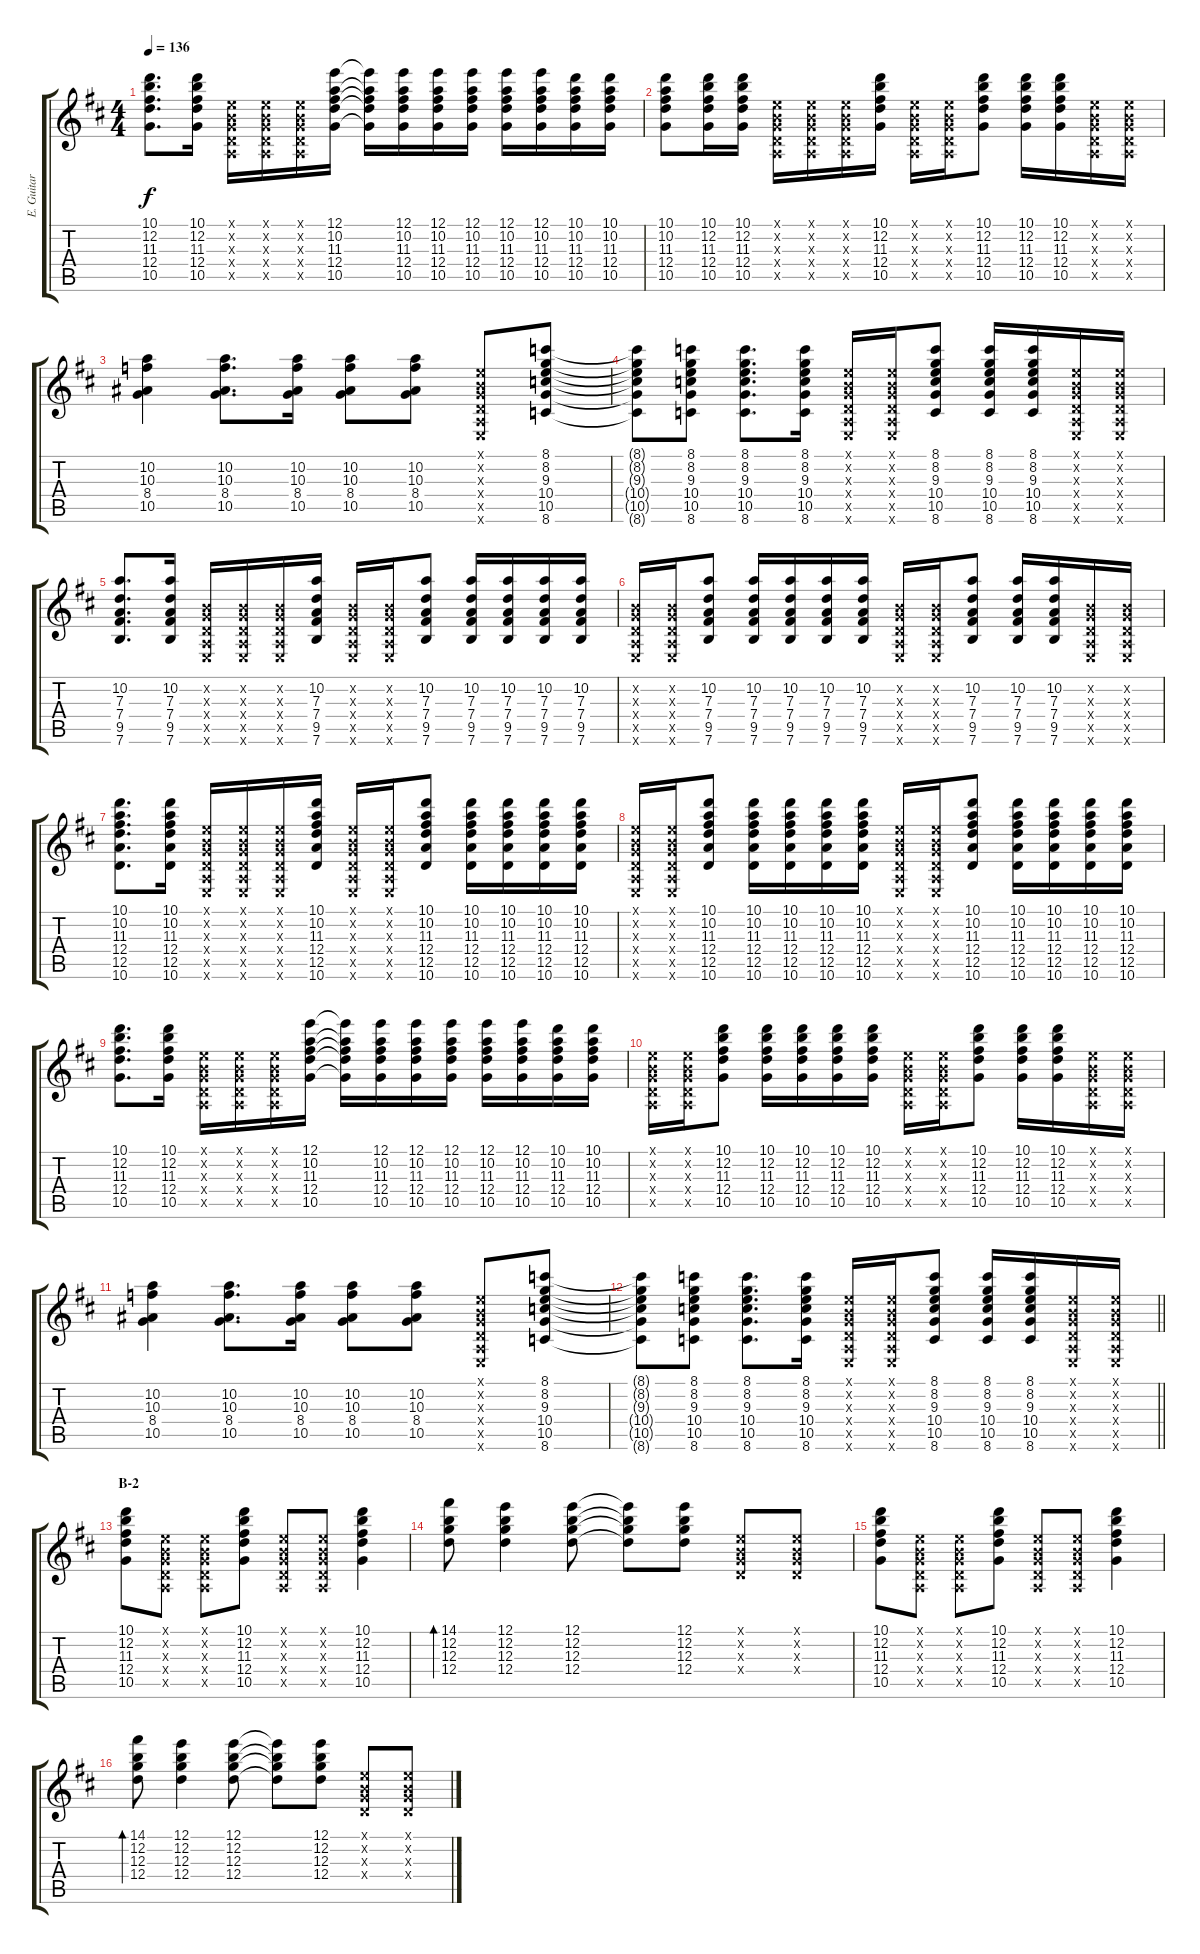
\track ("E. Guitar II" "E. Guitar ") {instrument electricguitarclean}
\staff {score tabs}
\tuning (E4 B3 G3 D3 A2 E2) {hide}
\ts (4 4)
\tempo 136
\clef g2
\ks d
(10.1 12.2 11.3 12.4 10.5).8{d dy f} (10.1 12.2 11.3 12.4 10.5).16 (0.1{x} 0.2{x} 0.3{x} 0.4{x} 0.5{x}).16 (0.1{x} 0.2{x} 0.3{x} 0.4{x} 0.5{x}).16 (0.1{x} 0.2{x} 0.3{x} 0.4{x} 0.5{x}).16 (12.1 10.2 11.3 12.4 10.5).16 (12.1{t} 10.2{t} 11.3{t} 12.4{t} 10.5{t}).16 (12.1 10.2 11.3 12.4 10.5).16 (12.1 10.2 11.3 12.4 10.5).16 (12.1 10.2 11.3 12.4 10.5).16 (12.1 10.2 11.3 12.4 10.5).16 (12.1 10.2 11.3 12.4 10.5).16 (10.1 10.2 11.3 12.4 10.5).16 (10.1 10.2 11.3 12.4 10.5).16 |
(10.1 10.2 11.3 12.4 10.5).8 (10.1 12.2 11.3 12.4 10.5).16 (10.1 12.2 11.3 12.4 10.5).16 (0.1{x} 0.2{x} 0.3{x} 0.4{x} 0.5{x}).16 (0.1{x} 0.2{x} 0.3{x} 0.4{x} 0.5{x}).16 (0.1{x} 0.2{x} 0.3{x} 0.4{x} 0.5{x}).16 (10.1 12.2 11.3 12.4 10.5).16 (0.1{x} 0.2{x} 0.3{x} 0.4{x} 0.5{x}).16 (0.1{x} 0.2{x} 0.3{x} 0.4{x} 0.5{x}).16 (10.1 12.2 11.3 12.4 10.5).8 (10.1 12.2 11.3 12.4 10.5).16 (10.1 12.2 11.3 12.4 10.5).16 (0.1{x} 0.2{x} 0.3{x} 0.4{x} 0.5{x}).16 (0.1{x} 0.2{x} 0.3{x} 0.4{x} 0.5{x}).16 |
(10.2 10.3 8.4 10.5).4 (10.2 10.3 8.4 10.5).8{d} (10.2 10.3 8.4 10.5).16 (10.2 10.3 8.4 10.5).8 (10.2 10.3 8.4 10.5).8 (0.1{x} 0.2{x} 0.3{x} 0.4{x} 0.5{x} 0.6{x}).8 (8.1 8.2 9.3 10.4 10.5 8.6).8 |
(8.1{t} 8.2{t} 9.3{t} 10.4{t} 10.5{t} 8.6{t}).8 (8.1 8.2 9.3 10.4 10.5 8.6).8 (8.1 8.2 9.3 10.4 10.5 8.6).8{d} (8.1 8.2 9.3 10.4 10.5 8.6).16 (0.1{x} 0.2{x} 0.3{x} 0.4{x} 0.5{x} 0.6{x}).16 (0.1{x} 0.2{x} 0.3{x} 0.4{x} 0.5{x} 0.6{x}).16 (8.1 8.2 9.3 10.4 10.5 8.6).8 (8.1 8.2 9.3 10.4 10.5 8.6).16 (8.1 8.2 9.3 10.4 10.5 8.6).16 (0.1{x} 0.2{x} 0.3{x} 0.4{x} 0.5{x} 0.6{x}).16 (0.1{x} 0.2{x} 0.3{x} 0.4{x} 0.5{x} 0.6{x}).16 |
(10.2 7.3 7.4 9.5 7.6).8{d} (10.2 7.3 7.4 9.5 7.6).16 (0.2{x} 0.3{x} 0.4{x} 0.5{x} 0.6{x}).16 (0.2{x} 0.3{x} 0.4{x} 0.5{x} 0.6{x}).16 (0.2{x} 0.3{x} 0.4{x} 0.5{x} 0.6{x}).16 (10.2 7.3 7.4 9.5 7.6).16 (0.2{x} 0.3{x} 0.4{x} 0.5{x} 0.6{x}).16 (0.2{x} 0.3{x} 0.4{x} 0.5{x} 0.6{x}).16 (10.2 7.3 7.4 9.5 7.6).8 (10.2 7.3 7.4 9.5 7.6).16 (10.2 7.3 7.4 9.5 7.6).16 (10.2 7.3 7.4 9.5 7.6).16 (10.2 7.3 7.4 9.5 7.6).16 |
(0.2{x} 0.3{x} 0.4{x} 0.5{x} 0.6{x}).16 (0.2{x} 0.3{x} 0.4{x} 0.5{x} 0.6{x}).16 (10.2 7.3 7.4 9.5 7.6).8 (10.2 7.3 7.4 9.5 7.6).16 (10.2 7.3 7.4 9.5 7.6).16 (10.2 7.3 7.4 9.5 7.6).16 (10.2 7.3 7.4 9.5 7.6).16 (0.2{x} 0.3{x} 0.4{x} 0.5{x} 0.6{x}).16 (0.2{x} 0.3{x} 0.4{x} 0.5{x} 0.6{x}).16 (10.2 7.3 7.4 9.5 7.6).8 (10.2 7.3 7.4 9.5 7.6).16 (10.2 7.3 7.4 9.5 7.6).16 (0.2{x} 0.3{x} 0.4{x} 0.5{x} 0.6{x}).16 (0.2{x} 0.3{x} 0.4{x} 0.5{x} 0.6{x}).16 |
(10.1 10.2 11.3 12.4 12.5 10.6).8{d} (10.1 10.2 11.3 12.4 12.5 10.6).16 (0.1{x} 0.2{x} 0.3{x} 0.4{x} 0.5{x} 0.6{x}).16 (0.1{x} 0.2{x} 0.3{x} 0.4{x} 0.5{x} 0.6{x}).16 (0.1{x} 0.2{x} 0.3{x} 0.4{x} 0.5{x} 0.6{x}).16 (10.1 10.2 11.3 12.4 12.5 10.6).16 (0.1{x} 0.2{x} 0.3{x} 0.4{x} 0.5{x} 0.6{x}).16 (0.1{x} 0.2{x} 0.3{x} 0.4{x} 0.5{x} 0.6{x}).16 (10.1 10.2 11.3 12.4 12.5 10.6).8 (10.1 10.2 11.3 12.4 12.5 10.6).16 (10.1 10.2 11.3 12.4 12.5 10.6).16 (10.1 10.2 11.3 12.4 12.5 10.6).16 (10.1 10.2 11.3 12.4 12.5 10.6).16 |
(0.1{x} 0.2{x} 0.3{x} 0.4{x} 0.5{x} 0.6{x}).16 (0.1{x} 0.2{x} 0.3{x} 0.4{x} 0.5{x} 0.6{x}).16 (10.1 10.2 11.3 12.4 12.5 10.6).8 (10.1 10.2 11.3 12.4 12.5 10.6).16 (10.1 10.2 11.3 12.4 12.5 10.6).16 (10.1 10.2 11.3 12.4 12.5 10.6).16 (10.1 10.2 11.3 12.4 12.5 10.6).16 (0.1{x} 0.2{x} 0.3{x} 0.4{x} 0.5{x} 0.6{x}).16 (0.1{x} 0.2{x} 0.3{x} 0.4{x} 0.5{x} 0.6{x}).16 (10.1 10.2 11.3 12.4 12.5 10.6).8 (10.1 10.2 11.3 12.4 12.5 10.6).16 (10.1 10.2 11.3 12.4 12.5 10.6).16 (10.1 10.2 11.3 12.4 12.5 10.6).16 (10.1 10.2 11.3 12.4 12.5 10.6).16 |
(10.1 12.2 11.3 12.4 10.5).8{d} (10.1 12.2 11.3 12.4 10.5).16 (0.1{x} 0.2{x} 0.3{x} 0.4{x} 0.5{x}).16 (0.1{x} 0.2{x} 0.3{x} 0.4{x} 0.5{x}).16 (0.1{x} 0.2{x} 0.3{x} 0.4{x} 0.5{x}).16 (12.1 10.2 11.3 12.4 10.5).16 (12.1{t} 10.2{t} 11.3{t} 12.4{t} 10.5{t}).16 (12.1 10.2 11.3 12.4 10.5).16 (12.1 10.2 11.3 12.4 10.5).16 (12.1 10.2 11.3 12.4 10.5).16 (12.1 10.2 11.3 12.4 10.5).16 (12.1 10.2 11.3 12.4 10.5).16 (10.1 10.2 11.3 12.4 10.5).16 (10.1 10.2 11.3 12.4 10.5).16 |
(0.1{x} 0.2{x} 0.3{x} 0.4{x} 0.5{x}).16 (0.1{x} 0.2{x} 0.3{x} 0.4{x} 0.5{x}).16 (10.1 12.2 11.3 12.4 10.5).8 (10.1 12.2 11.3 12.4 10.5).16 (10.1 12.2 11.3 12.4 10.5).16 (10.1 12.2 11.3 12.4 10.5).16 (10.1 12.2 11.3 12.4 10.5).16 (0.1{x} 0.2{x} 0.3{x} 0.4{x} 0.5{x}).16 (0.1{x} 0.2{x} 0.3{x} 0.4{x} 0.5{x}).16 (10.1 12.2 11.3 12.4 10.5).8 (10.1 12.2 11.3 12.4 10.5).16 (10.1 12.2 11.3 12.4 10.5).16 (0.1{x} 0.2{x} 0.3{x} 0.4{x} 0.5{x}).16 (0.1{x} 0.2{x} 0.3{x} 0.4{x} 0.5{x}).16 |
(10.2 10.3 8.4 10.5).4 (10.2 10.3 8.4 10.5).8{d} (10.2 10.3 8.4 10.5).16 (10.2 10.3 8.4 10.5).8 (10.2 10.3 8.4 10.5).8 (0.1{x} 0.2{x} 0.3{x} 0.4{x} 0.5{x} 0.6{x}).8 (8.1 8.2 9.3 10.4 10.5 8.6).8 |
\barLineRight lightlight
(8.1{t} 8.2{t} 9.3{t} 10.4{t} 10.5{t} 8.6{t}).8 (8.1 8.2 9.3 10.4 10.5 8.6).8 (8.1 8.2 9.3 10.4 10.5 8.6).8{d} (8.1 8.2 9.3 10.4 10.5 8.6).16 (0.1{x} 0.2{x} 0.3{x} 0.4{x} 0.5{x} 0.6{x}).16 (0.1{x} 0.2{x} 0.3{x} 0.4{x} 0.5{x} 0.6{x}).16 (8.1 8.2 9.3 10.4 10.5 8.6).8 (8.1 8.2 9.3 10.4 10.5 8.6).16 (8.1 8.2 9.3 10.4 10.5 8.6).16 (0.1{x} 0.2{x} 0.3{x} 0.4{x} 0.5{x} 0.6{x}).16 (0.1{x} 0.2{x} 0.3{x} 0.4{x} 0.5{x} 0.6{x}).16 |
\section ("" "B-2")
(10.1 12.2 11.3 12.4 10.5).8 (0.1{x} 0.2{x} 0.3{x} 0.4{x} 0.5{x}).8 (0.1{x} 0.2{x} 0.3{x} 0.4{x} 0.5{x}).8 (10.1 12.2 11.3 12.4 10.5).8 (0.1{x} 0.2{x} 0.3{x} 0.4{x} 0.5{x}).8 (0.1{x} 0.2{x} 0.3{x} 0.4{x} 0.5{x}).8 (10.1 12.2 11.3 12.4 10.5).4 |
(14.1 12.2 12.3 12.4).8{bd 240} (12.1 12.2 12.3 12.4).4 (12.1 12.2 12.3 12.4).8 (12.1{t} 12.2{t} 12.3{t} 12.4{t}).8 (12.1 12.2 12.3 12.4).8 (0.1{x} 0.2{x} 0.3{x} 0.4{x}).8 (0.1{x} 0.2{x} 0.3{x} 0.4{x}).8 |
(10.1 12.2 11.3 12.4 10.5).8 (0.1{x} 0.2{x} 0.3{x} 0.4{x} 0.5{x}).8 (0.1{x} 0.2{x} 0.3{x} 0.4{x} 0.5{x}).8 (10.1 12.2 11.3 12.4 10.5).8 (0.1{x} 0.2{x} 0.3{x} 0.4{x} 0.5{x}).8 (0.1{x} 0.2{x} 0.3{x} 0.4{x} 0.5{x}).8 (10.1 12.2 11.3 12.4 10.5).4 |
(14.1 12.2 12.3 12.4).8{bd 240} (12.1 12.2 12.3 12.4).4 (12.1 12.2 12.3 12.4).8 (12.1{t} 12.2{t} 12.3{t} 12.4{t}).8 (12.1 12.2 12.3 12.4).8 (0.1{x} 0.2{x} 0.3{x} 0.4{x}).8 (0.1{x} 0.2{x} 0.3{x} 0.4{x}).8
